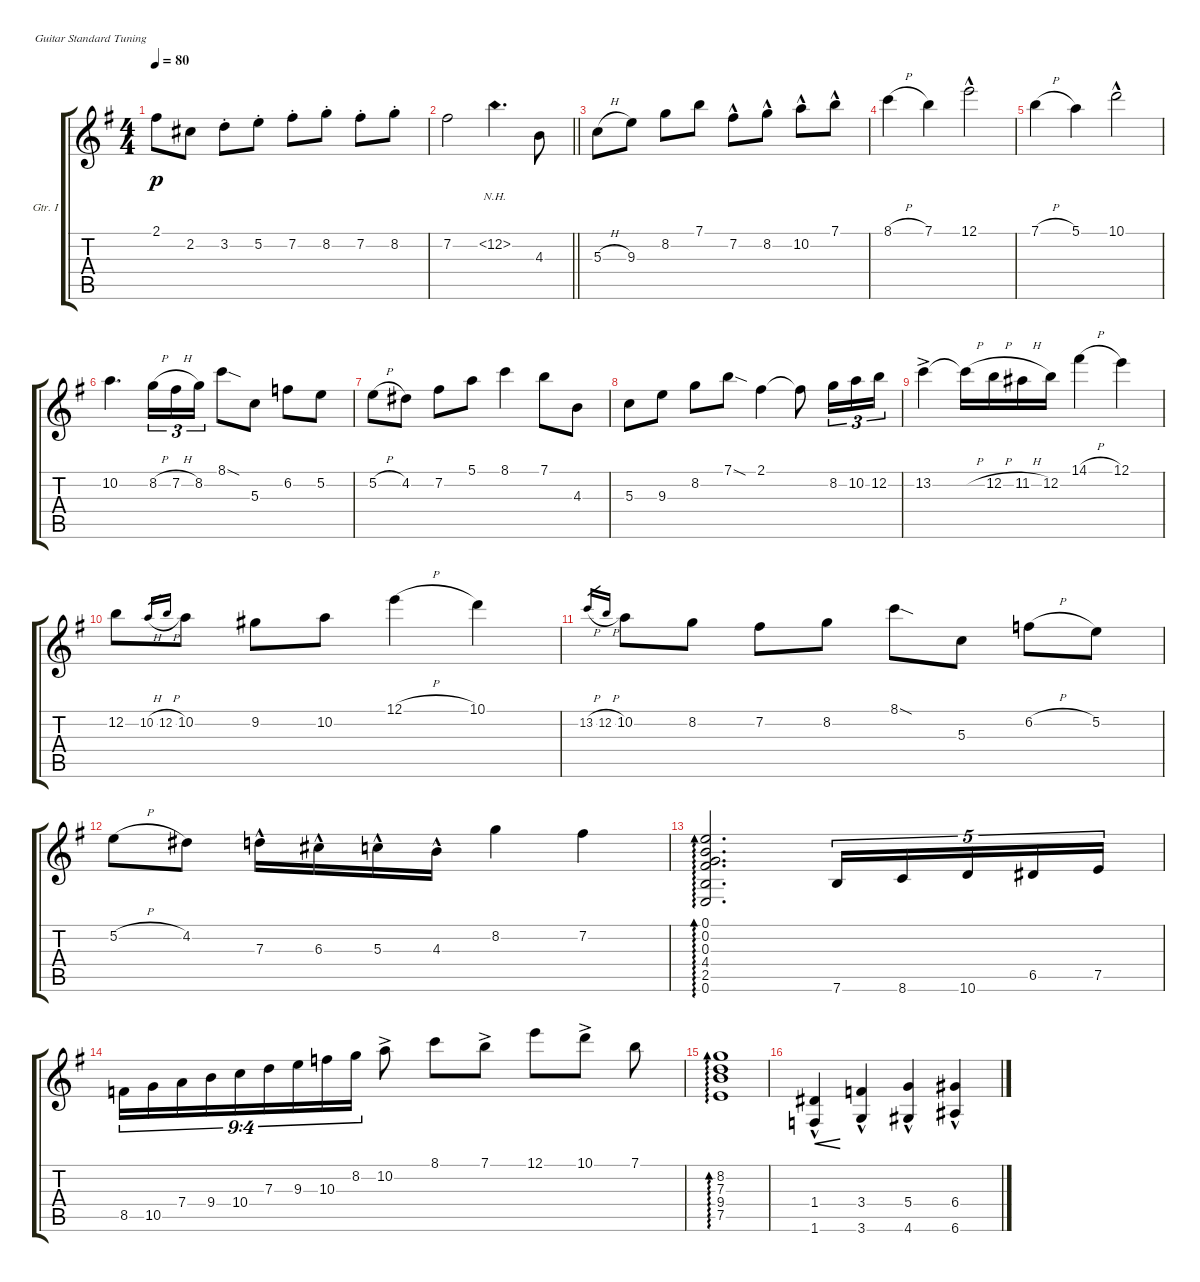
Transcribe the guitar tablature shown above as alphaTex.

\bracketExtendMode groupsimilarinstruments
\firstSystemTrackNameOrientation horizontal
\otherSystemsTrackNameOrientation horizontal
\track ("Gtr. I" "Gtr. I") {instrument acousticguitarnylon}
\staff {score tabs}
\tuning (E4 B3 G3 D3 A2 E2)
\ts (4 4)
\tempo 80
\clef g2
\ks eminor
2.1.8{dy p} 2.2.8 3.2{st}.8 5.2{st}.8 7.2{st}.8 8.2{st}.8 7.2{st}.8 8.2{st}.8 |
\barLineRight lightlight
7.2.2 12.2{nh}.4{d} 4.3.8 |
5.3{h}.8 9.3.8 8.2.8 7.1.8 7.2{hac}.8 8.2{hac}.8 10.2{hac}.8 7.1{hac}.8 |
8.1{h}.4 7.1.4 12.1{hac}.2 |
7.1{h}.4 5.1.4 10.1{hac}.2 |
10.2.4{d} 8.2{h}.16{tu (3 2)} 7.2{h}.16{tu (3 2)} 8.2.16{tu (3 2)} 8.1{sod}.8 5.3.8 6.2.8 5.2.8 |
5.2{h}.8 4.2.8 7.2.8 5.1.8 8.1.4 7.1.8 4.3.8 |
5.3.8 9.3.8 8.2.8 7.1{sod}.8 2.1.4 2.1{t}.8 8.2.16{tu (3 2)} 10.2.16{tu (3 2)} 12.2.16{tu (3 2)} |
13.2{ac}.4 13.2{h t}.16 12.2{h}.16 11.2{h}.16 12.2.16 14.1{h}.4 12.1.4 |
12.2.8 10.2{h}.16{gr} 12.2{h}.16{gr} 10.2.8 9.2.8 10.2.8 12.1{h}.4 10.1.4 |
13.2{h}.16{gr} 12.2{h}.16{gr} 10.2.8 8.2.8 7.2.8 8.2.8 8.1{sod}.8 5.3.8 6.2{h}.8 5.2.8 |
5.2{h}.8 4.2.8 7.3{hac}.16 6.3{hac}.16 5.3{hac}.16 4.3{hac}.16 8.2.4 7.2.4 |
(0.1 0.2 0.3 4.4 2.5 0.6).2{d ad 0} 7.6.16{tu (5 4)} 8.6.16{tu (5 4)} 10.6.16{tu (5 4)} 6.5.16{tu (5 4)} 7.5.16{tu (5 4)} |
8.5.16{tu (9 4)} 10.5.16{tu (9 4)} 7.4.16{tu (9 4)} 9.4.16{tu (9 4)} 10.4.16{tu (9 4)} 7.3.16{tu (9 4)} 9.3.16{tu (9 4)} 10.3.16{tu (9 4)} 8.2.16{tu (9 4)} 10.2{ac}.8 8.1.8 7.1{ac}.8 12.1.8 10.1{ac}.8 7.1.8 |
(8.2 7.3 9.4 7.5).1{ad 0} |
(1.4{hac} 1.6{hac}).4{cre} (3.4{hac} 3.6{hac}).4 (5.4{hac} 4.6{hac}).4 (6.4{hac} 6.6{hac}).4
